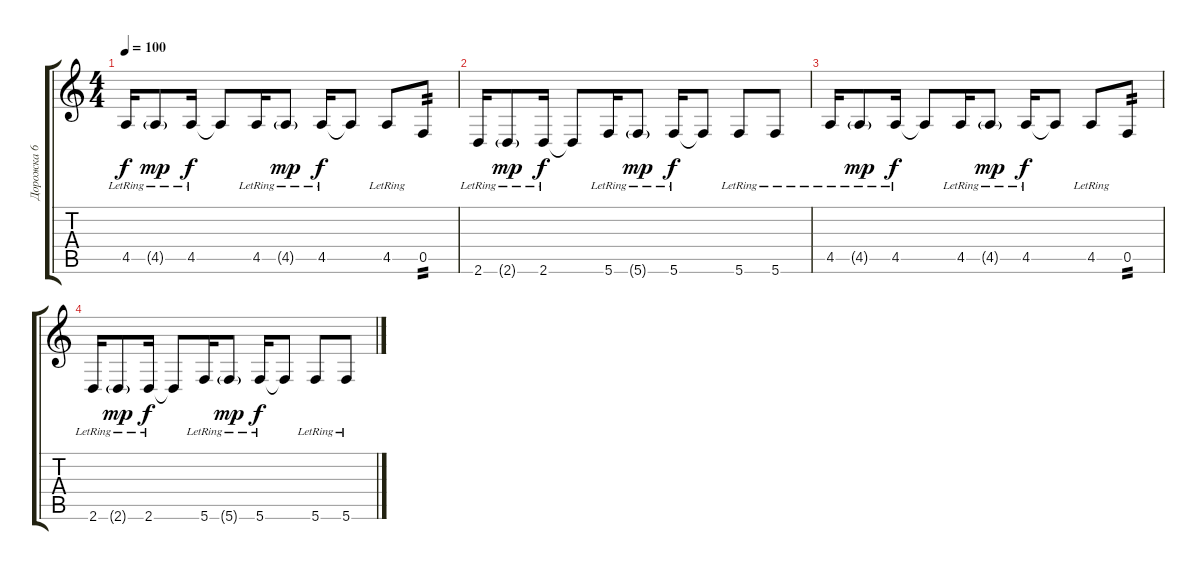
\track ("Дорожка 6" "Дорожка 6") {instrument synthbass1}
\staff {score tabs}
\tuning (C4 G3 Eb3 Bb2 F2 C2) {hide}
\ts (4 4)
\tempo 100
\clef g2
\ks c
4.5{lr}.16{dy f} 4.5{g lr}.8{dy mp} 4.5{lr}.16{dy f} 4.5{t}.8 4.5{lr}.16 4.5{g lr}.8{dy mp} 4.5{lr}.16{dy f} 4.5{t}.8 4.5{lr}.8 0.5.8{tp 2} |
2.6{lr}.16 2.6{g lr}.8{dy mp} 2.6{lr}.16{dy f} 2.6{t}.8 5.6{lr}.16 5.6{g lr}.8{dy mp} 5.6{lr}.16{dy f} 5.6{t}.8 5.6{lr}.8 5.6{lr}.8 |
4.5{lr}.16 4.5{g lr}.8{dy mp} 4.5{lr}.16{dy f} 4.5{t}.8 4.5{lr}.16 4.5{g lr}.8{dy mp} 4.5{lr}.16{dy f} 4.5{t}.8 4.5{lr}.8 0.5.8{tp 2} |
2.6{lr}.16 2.6{g lr}.8{dy mp} 2.6{lr}.16{dy f} 2.6{t}.8 5.6{lr}.16 5.6{g lr}.8{dy mp} 5.6{lr}.16{dy f} 5.6{t}.8 5.6{lr}.8 5.6{lr}.8
